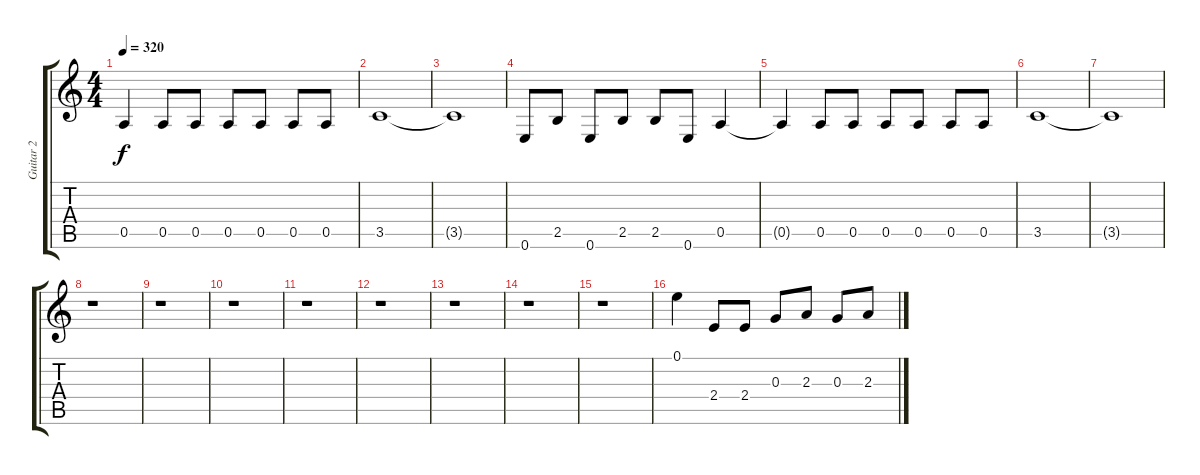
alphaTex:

\track ("Guitar 2" "Guitar 2") {instrument distortionguitar}
\staff {score tabs}
\tuning (E4 B3 G3 D3 A2 E2) {hide}
\ts (4 4)
\tempo 320
\clef g2
\ks c
0.5{t}.4{dy f} 0.5.8 0.5.8 0.5.8 0.5.8 0.5.8 0.5.8 |
3.5.1 |
3.5{t}.1 |
0.6.8 2.5.8 0.6.8 2.5.8 2.5.8 0.6.8 0.5.4 |
0.5{t}.4 0.5.8 0.5.8 0.5.8 0.5.8 0.5.8 0.5.8 |
3.5.1 |
3.5{t}.1 |
r.1 |
r.1 |
r.1 |
r.1 |
r.1 |
r.1 |
r.1 |
r.1 |
0.1.4 2.4.8 2.4.8 0.3.8 2.3.8 0.3.8 2.3.8
